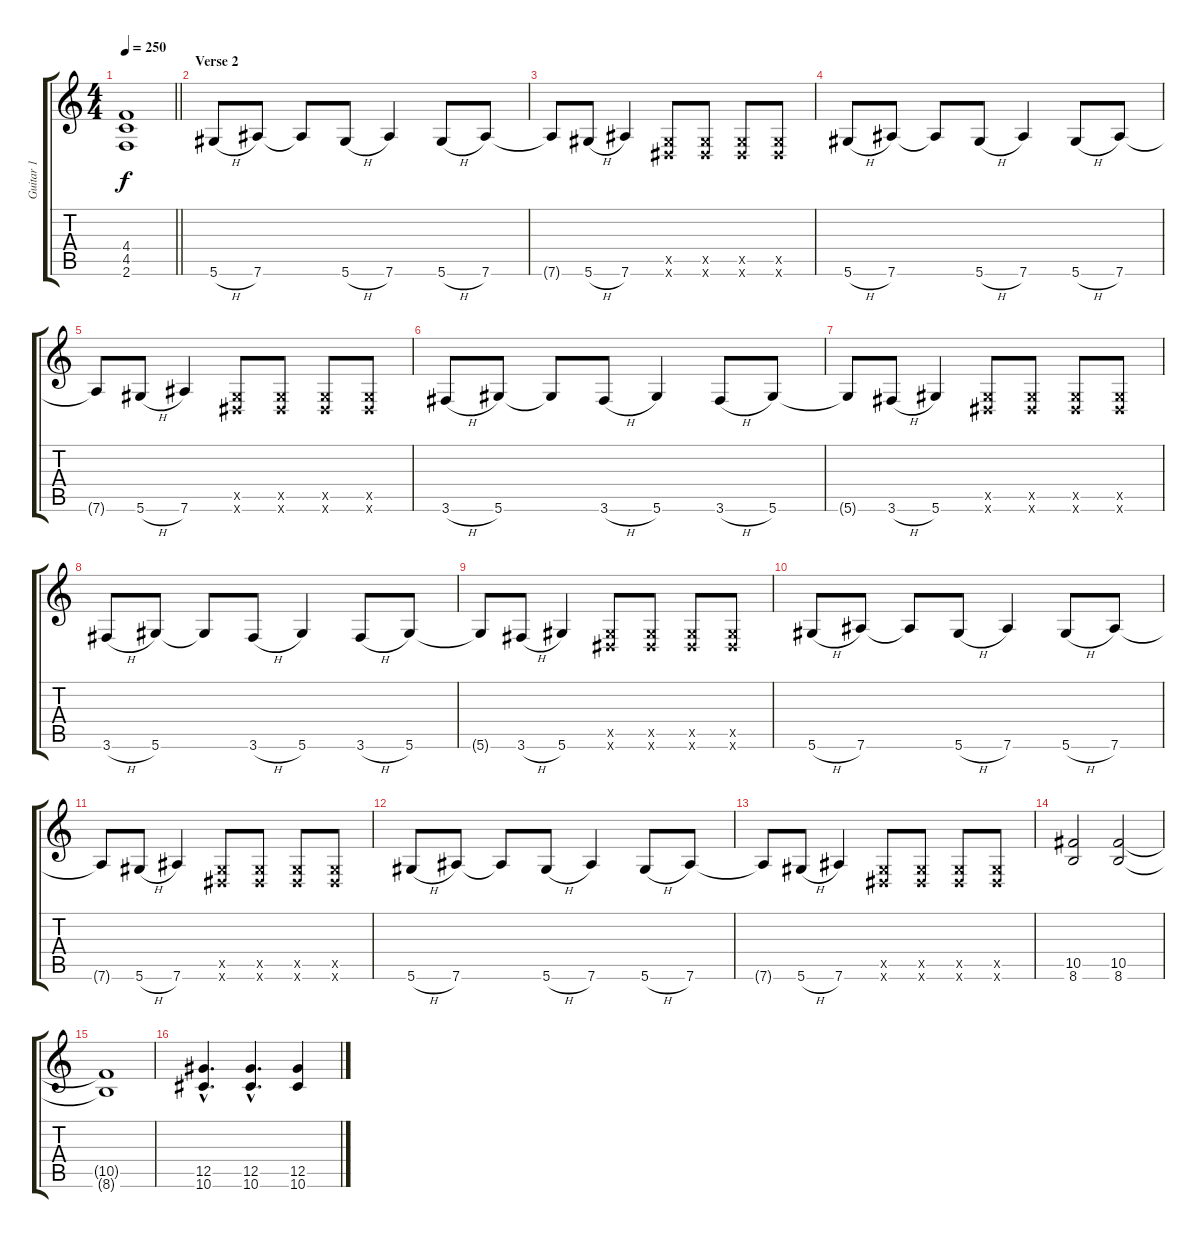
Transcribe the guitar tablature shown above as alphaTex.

\track ("Guitar 1" "Guitar 1") {instrument distortionguitar}
\staff {score tabs}
\tuning (Eb4 Bb3 Gb3 Db3 Ab2 Eb2) {hide}
\ts (4 4)
\tempo 250
\clef g2
\barLineRight lightlight
\ks c
(4.4{t} 4.5{t} 2.6{t}).1{dy f} |
\section ("" "Verse 2")
5.6{h}.8 7.6.8 7.6{t}.8 5.6{h}.8 7.6.4 5.6{h}.8 7.6.8 |
7.6{t}.8 5.6{h}.8 7.6.4 (0.5{x} 0.6{x}).8 (0.5{x} 0.6{x}).8 (0.5{x} 0.6{x}).8 (0.5{x} 0.6{x}).8 |
5.6{h}.8 7.6.8 7.6{t}.8 5.6{h}.8 7.6.4 5.6{h}.8 7.6.8 |
7.6{t}.8 5.6{h}.8 7.6.4 (0.5{x} 0.6{x}).8 (0.5{x} 0.6{x}).8 (0.5{x} 0.6{x}).8 (0.5{x} 0.6{x}).8 |
3.6{h}.8 5.6.8 5.6{t}.8 3.6{h}.8 5.6.4 3.6{h}.8 5.6.8 |
5.6{t}.8 3.6{h}.8 5.6.4 (0.5{x} 0.6{x}).8 (0.5{x} 0.6{x}).8 (0.5{x} 0.6{x}).8 (0.5{x} 0.6{x}).8 |
3.6{h}.8 5.6.8 5.6{t}.8 3.6{h}.8 5.6.4 3.6{h}.8 5.6.8 |
5.6{t}.8 3.6{h}.8 5.6.4 (0.5{x} 0.6{x}).8 (0.5{x} 0.6{x}).8 (0.5{x} 0.6{x}).8 (0.5{x} 0.6{x}).8 |
5.6{h}.8 7.6.8 7.6{t}.8 5.6{h}.8 7.6.4 5.6{h}.8 7.6.8 |
7.6{t}.8 5.6{h}.8 7.6.4 (0.5{x} 0.6{x}).8 (0.5{x} 0.6{x}).8 (0.5{x} 0.6{x}).8 (0.5{x} 0.6{x}).8 |
5.6{h}.8 7.6.8 7.6{t}.8 5.6{h}.8 7.6.4 5.6{h}.8 7.6.8 |
7.6{t}.8 5.6{h}.8 7.6.4 (0.5{x} 0.6{x}).8 (0.5{x} 0.6{x}).8 (0.5{x} 0.6{x}).8 (0.5{x} 0.6{x}).8 |
(10.5 8.6).2 (10.5 8.6).2 |
(10.5{t} 8.6{t}).1 |
(12.5{hac} 10.6{hac}).4{d} (12.5{hac} 10.6{hac}).4{d} (12.5 10.6).4
